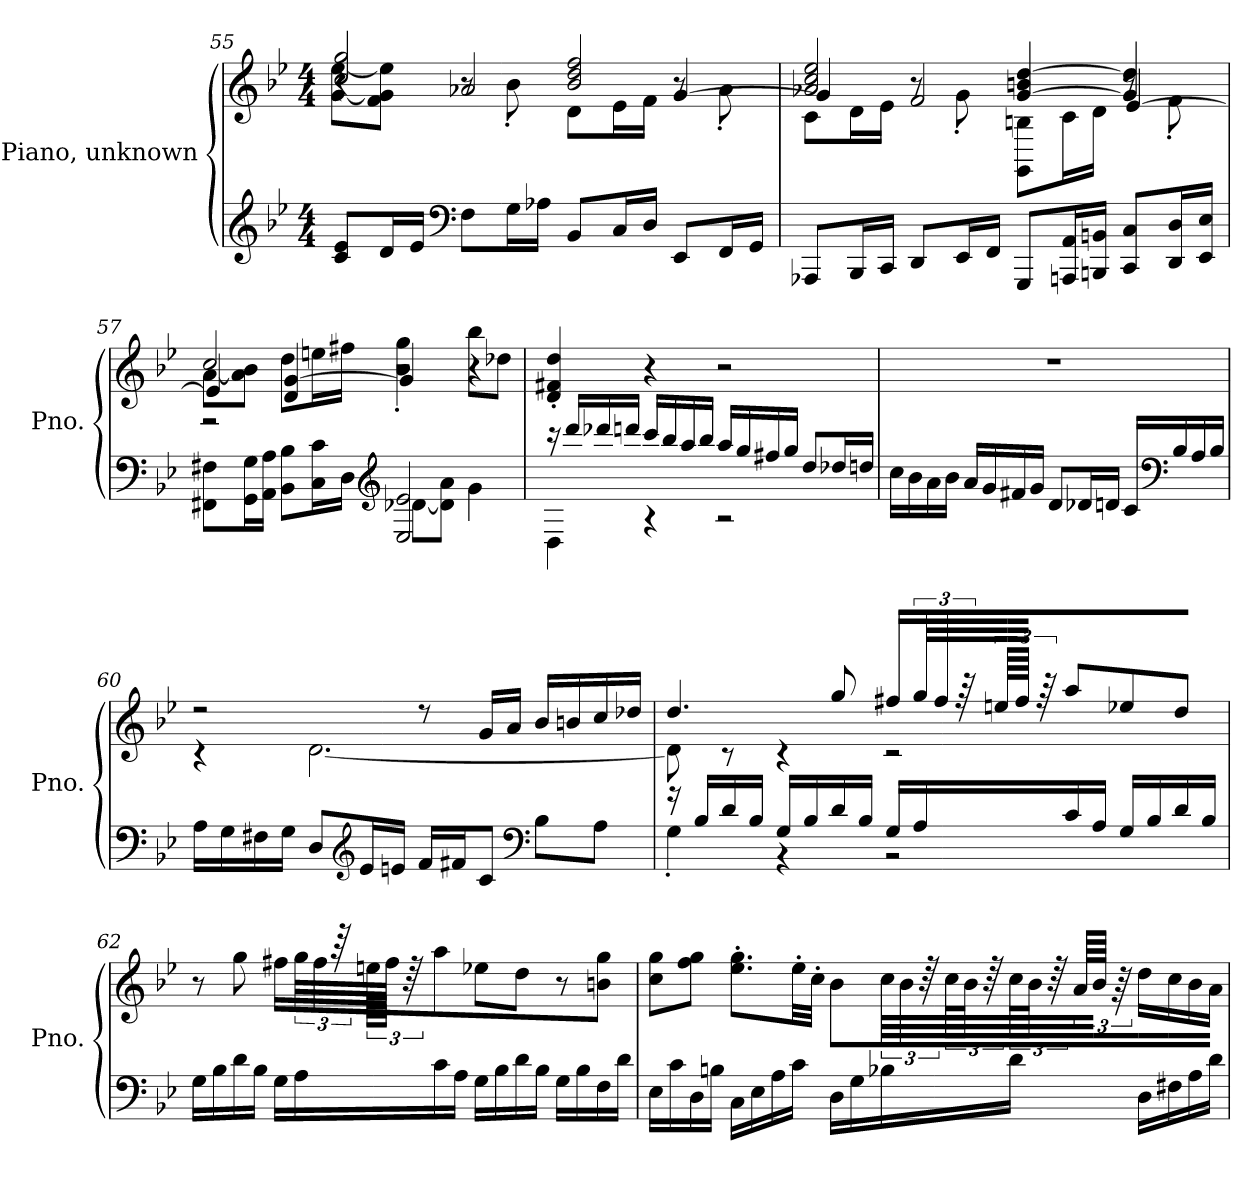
**kern	**kern
*part1	*part1
*staff2	*staff1
*I"Piano, unknown	*
*I'Pno.	*
*clefG2	*clefG2
*k[b-e-]	*k[b-e-]
*M4/4	*M4/4
=55	=55
*	*^
*	*	*^
8c/ 8e-/L	2cc/ 2gg/	[8g\ [8ee-\L	4r
16d/L	.	8f\ 8g\] 8ee-\]J	.
16e-/JJ	.	.	.
*clefF4	*	*	*
8F\L	.	8r	2a-X/
16G\L	.	8b-'\	.
16A-X\JJ	.	.	.
8BB-/L	2b-/ 2dd/ 2ff/	8d\L	.
16C/L	.	16e-\L	.
16D/JJ	.	16f\JJ	.
8EE-/L	.	8r	[4g/
16FF/L	.	8a-'\	.
16GG/JJ	.	.	.
!!LO:LB:g=z	!!	!!
=56	=56	=56	=56
8AAA-X/L	2a-X/ 2cc/ 2ee-/	8c\L	4g/]
16BBB-/L	.	16d\L	.
16CC/JJ	.	16e-\JJ	.
8DD/L	.	8r	2f/
16EE-/L	.	8g'\	.
16FF/JJ	.	.	.
8GGG/L	[4g/ 4bn/ [4dd/	8GG\ 8Bn\L	.
16AAAn/ 16AA/L	.	16c\L	.
16BBBn/ 16BBn/JJ	.	16d\JJ	.
8CC/ 8C/L	4g/] 4dd/]	8r	[4e-/
16DD/ 16D/L	.	8f'\	.
16EE-/ 16E-/JJ	.	.	.
=57	=57	=57	=57
*^	*	*	*
2r	8FF#X\ 8F#X\L	2cc/	[8a\L	4e-/]
.	16GG\ 16G\L	.	8a\] 8b-\J	.
.	16AA\ 16A\JJ	.	.	.
.	8BB-\ 8B-\L	.	8dd\L	4d/ [4g/
.	16C\ 16c\L	.	16een\L	.
.	16D\JJ	.	16ff#X\JJ	.
*clefG2	*	*	*	*
2E-/ 2e-/	[8d-X\L	2r	4b-\' 4gg\'	4g/]
.	8d-\] 8a\J	.	.	.
.	4g\	.	8bb-\L	4r
.	.	.	8dd-X\J	.
*	*	*v	*v	*v
!!LO:LB:g=z
=58	=58	=58
16r	4D\	4d/' 4f#X/' 4dd/'
16ddd/LL	.	.
16ddd-X/	.	.
16dddn/JJ	.	.
16ccc/LL	4r	4r
16bb-/	.	.
16aa/	.	.
16bb-/JJ	.	.
16aa/LL	2r	2r
16gg/	.	.
16ff#X/	.	.
16gg/JJ	.	.
8dd/L	.	.
16dd-X/L	.	.
16ddn/JJ	.	.
*v	*v	*
=59	=59
16cc\LL	1r
16b-\	.
16a\	.
16b-\JJ	.
16a/LL	.
16g/	.
16f#X/	.
16g/JJ	.
8d/L	.
16d-X/L	.
16dn/JJ	.
16c/LL	.
*clefF4	*
16B-/	.
16A/	.
16B-/JJ	.
!!LO:LB:g=z
=60	=60
*	*^
16A\LL	2r	4r
16G\	.	.
16F#X\	.	.
16G\JJ	.	.
8D/L	.	[2.d\
*clefG2	*	*
16e-/L	.	.
16en/JJ	.	.
16f/LL	8r	.
16f#X/J	.	.
8c/J	16g/LL	.
.	16a/JJ	.
*clefF4	*	*
8B-\L	16b-/LL	.
.	16bn/	.
8A\J	16cc/	.
.	16dd-X/JJ	.
=61	=61	=61
*^	*	*
16r	4G'\	4.dd/	8d\]
16B-/LL	.	.	.
16d/	.	.	8r
16B-/JJ	.	.	.
16G/LL	4r	.	4r
16B-/	.	.	.
16d/	.	8gg/	.
16B-/JJ	.	.	.
16G/LL	2r	16ff#X/LL	2r
16A/	.	96gg/LL	.
.	.	96ff#/JJJJ	.
.	.	96r	.
.	.	96een/LLLL	.
.	.	96ff#/JJJJ	.
.	.	96r	.
16c/	.	8aa/L	.
16A/JJ	.	.	.
16G/LL	.	8ee-X/	.
16B-/	.	.	.
16d/	.	8dd/J	.
16B-/JJ	.	.	.
*v	*v	*	*
*	*v	*v
!!LO:LB:g=z
=62	=62
16G\LL	8r
16B-\	.
16d\	8gg\
16B-\JJ	.
16G\LL	16ff#X\LL
16A\	96gg\LL
.	96ff#\JJJJ
.	96r
.	96een\LLLL
.	96ff#\JJJJ
.	96r
16c\	8aa\
16A\JJ	.
16G\LL	8ee-X\L
16B-\	.
16d\	8dd\J
16B-\JJ	.
16G\LL	8r
16B-\	.
16F\	8bn\ 8gg\
16d\JJ	.
!!LO:PB:g=z
=63	=63
16E-\LL	8cc\ 8gg\L
16c\	.
16D\	8ff\ 8gg\J
16Bn\JJ	.
16C\LL	8.ee-\' 8.gg\'L
16E-\	.
16A\	.
16c\JJ	32ee-'\LL
.	32cc'\JJJ
16D\LL	8b-\L
16G\	.
16B-X\	96cc\LLL
.	96b-\JJJJ
.	96r
.	96cc\LLLL
.	96b-\JJJJ
.	96r
16d\JJ	96cc\LLLL
.	96b-\JJJJ
.	96r
.	96a/LLLL
.	96b-/JJJJ
.	96r
16D\LL	16dd\LL
16F#X\	16cc\
16A\	16b-\
16d\JJ	16a\JJ
=	=
*-	*-
